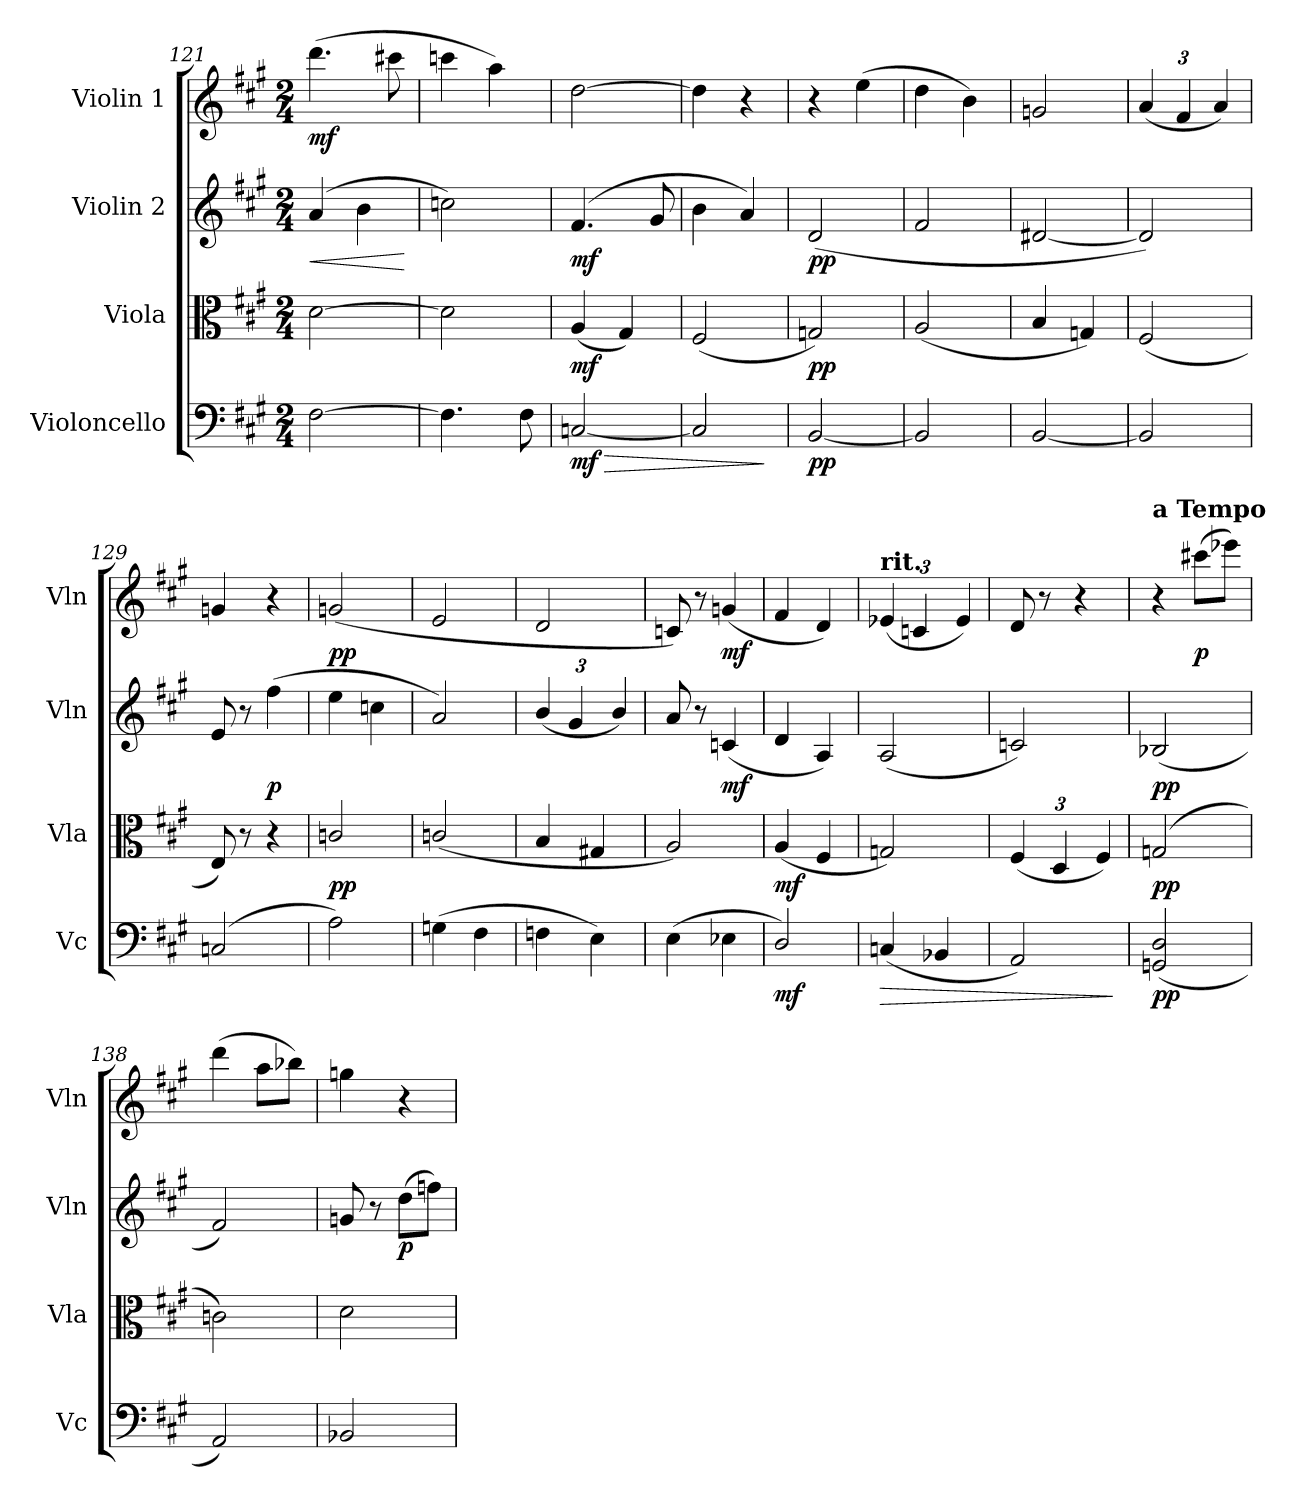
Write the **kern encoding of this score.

**kern	**dynam	**kern	**dynam	**kern	**dynam	**kern	**dynam
*part4	*part4	*part3	*part3	*part2	*part2	*part1	*part1
*staff4	*staff4	*staff3	*staff3	*staff2	*staff2	*staff1	*staff1
*I"Violoncello	*	*I"Viola	*	*I"Violin 2	*	*I"Violin 1	*
*I'Vc	*	*I'Vla	*	*I'Vln	*	*I'Vln	*
*clefF4	*	*clefC3	*	*clefG2	*	*clefG2	*
*k[f#c#g#]	*	*k[f#c#g#]	*	*k[f#c#g#]	*	*k[f#c#g#]	*
*M2/4	*	*M2/4	*	*M2/4	*	*M2/4	*
=121	=121	=121	=121	=121	=121	=121	=121
!	!	!	!	!	!LO:HP:b	!	!LO:DY:b
[>2F#\	.	[2d\	.	(4a/	<	(4.ddd\	mf
.	.	.	.	4b\	.	.	.
.	.	.	.	.	.	8ccc#X\	.
.	.	.	.	.	[	.	.
=122	=122	=122	=122	=122	=122	=122	=122
4.F#\]	.	2d\]	.	2ccn\)	.	4cccn\	.
.	.	.	.	.	.	4aa\)	.
8F#\	.	.	.	.	.	.	.
!!LO:PB:g=z
=123	=123	=123	=123	=123	=123	=123	=123
!	!LO:HP:b	!	!	!	!	!	!
!	!LO:DY:n=1:b	!	!LO:DY:b	!	!LO:DY:b	!	!
[<2Cn/	> mf	(<4A/	mf	(4.f#/	mf	[2dd\	.
.	.	4G#/)	.	.	.	.	.
.	.	.	.	8g#/	.	.	.
=124	=124	=124	=124	=124	=124	=124	=124
2C/]	.	(<2F#/	.	4b\	.	4dd\]	.
.	.	.	.	4a/)	.	4r	.
.	]	.	.	.	.	.	.
=125	=125	=125	=125	=125	=125	=125	=125
!	!LO:DY:b	!	!LO:DY:b	!	!LO:DY:b	!	!
[<2BB/	pp	2Gn/)	pp	(<2d/	pp	4r	.
!	!	!	!	!	!	!	!LO:DY:b
!	!	!	!	!	!	!	!LO:DY:n=1:b
.	.	.	.	.	.	(4ee\	p other-dynamics
=126	=126	=126	=126	=126	=126	=126	=126
2BB/]	.	(<2A/	.	2f#/	.	4dd\	.
.	.	.	.	.	.	4b\)	.
=127	=127	=127	=127	=127	=127	=127	=127
[<2BB/	.	4B/	.	[<2d#X/	.	2gn/	.
.	.	4Gn/)	.	.	.	.	.
=128	=128	=128	=128	=128	=128	=128	=128
*	*	*	*	*	*	*Xbrackettup	*
2BB/]	.	(<2F#/	.	2d#/])	.	(6a/	.
.	.	.	.	.	.	6f#/	.
.	.	.	.	.	.	6a/)	.
=129	=129	=129	=129	=129	=129	=129	=129
(>2Cn/	.	8E/)	.	8e/	.	4gn/	.
.	.	8r	.	8r	.	.	.
!	!	!	!	!	!LO:DY:b	!	!
.	.	4r	.	(4ff#\	p	4r	.
=130	=130	=130	=130	=130	=130	=130	=130
!	!	!	!LO:DY:b	!	!	!	!LO:DY:b
2A\)	.	2cn/	pp	4ee\	.	(2gn/	pp
.	.	.	.	4ccn\	.	.	.
=131	=131	=131	=131	=131	=131	=131	=131
(>4Gn\	.	(2cn/	.	2a/)	.	2e/	.
4F#\	.	.	.	.	.	.	.
=132	=132	=132	=132	=132	=132	=132	=132
*	*	*	*	*Xbrackettup	*	*	*
4Fn\	.	4B/	.	(6b/	.	2d/	.
.	.	.	.	6g#/	.	.	.
4E\)	.	4G#X/	.	.	.	.	.
.	.	.	.	6b/)	.	.	.
=133	=133	=133	=133	=133	=133	=133	=133
(>4E\	.	2A/)	.	8a/	.	8cn/)	.
.	.	.	.	8r	.	8r	.
!	!	!	!	!	!LO:DY:b	!	!LO:DY:b
4E-X\	.	.	.	(4cn/	mf	(4gn/	mf
=134	=134	=134	=134	=134	=134	=134	=134
!	!LO:DY:b	!	!LO:DY:b	!	!	!	!
2D/)	mf	(4A/	mf	4d/	.	4f#/	.
.	.	4F#/	.	4A/)	.	4d/)	.
=135	=135	=135	=135	=135	=135	=135	=135
!	!	!	!	!	!	!LO:TX:a:B:t=rit.	!
!	!LO:HP:b	!	!	!	!	!	!
(<4Cn/	>	2Gn/)	.	(2A/	.	(6e-X/	.
.	.	.	.	.	.	6cn/	.
4BB-X/	.	.	.	.	.	.	.
.	.	.	.	.	.	6e-/)	.
=136	=136	=136	=136	=136	=136	=136	=136
*	*	*Xbrackettup	*	*	*	*	*
2AA/)	.	(6F#/	.	2cn/)	.	8d/	.
.	.	.	.	.	.	8r	.
.	.	6D/	.	.	.	.	.
.	.	.	.	.	.	4r	.
.	.	6F#/)	.	.	.	.	.
.	]	.	.	.	.	.	.
=137	=137	=137	=137	=137	=137	=137	=137
!	!	!	!	!	!	!LO:TX:a:B:t=a Tempo	!
!	!LO:DY:b	!	!LO:DY:b	!	!LO:DY:b	!	!
(<2GGn/ 2D/	pp	(2Gn/	pp	(2B-X/	pp	4r	.
!	!	!	!	!	!	!	!LO:DY:b
.	.	.	.	.	.	(8ccc#X\L	p
.	.	.	.	.	.	8eee-X\J)	.
!!LO:LB:g=z
=138	=138	=138	=138	=138	=138	=138	=138
2AA/)	.	2cn\)	.	2f#/)	.	(4ddd\	.
.	.	.	.	.	.	8aa\L	.
.	.	.	.	.	.	8bb-X\J)	.
!!LO:PB:g=z
=139	=139	=139	=139	=139	=139	=139	=139
2BB-X/	.	2d\	.	8gn/	.	4ggn\	.
.	.	.	.	8r	.	.	.
!	!	!	!	!	!LO:DY:b	!	!
.	.	.	.	(8dd\L	p	4r	.
.	.	.	.	8ffn\J)	.	.	.
=	=	=	=	=	=	=	=
*-	*-	*-	*-	*-	*-	*-	*-
